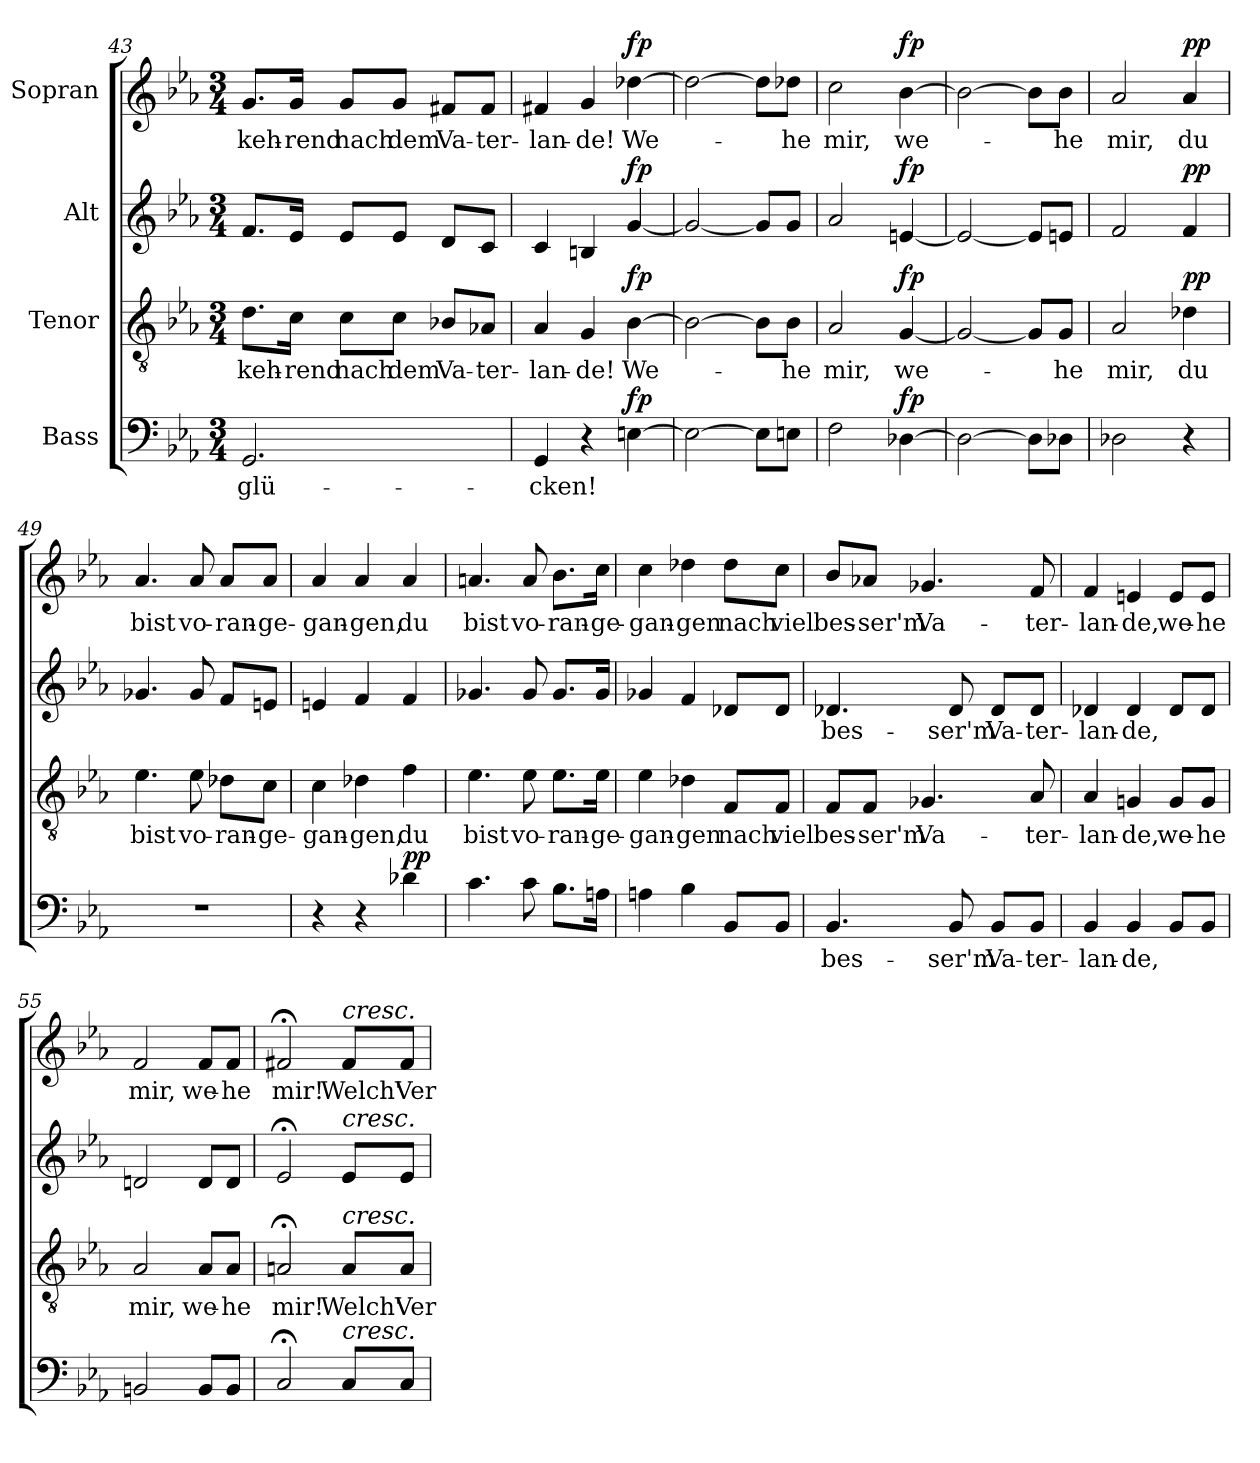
**kern	**text	**dynam	**kern	**text	**dynam	**kern	**text	**dynam	**kern	**text	**dynam
*part4	*part4	*part4	*part3	*part3	*part3	*part2	*part2	*part2	*part1	*part1	*part1
*staff4	*staff4	*staff4	*staff3	*staff3	*staff3	*staff2	*staff2	*staff2	*staff1	*staff1	*staff1
*I"Bass	*	*	*I"Tenor	*	*	*I"Alt	*	*	*I"Sopran	*	*
*clefF4	*	*	*clefGv2	*	*	*clefG2	*	*	*clefG2	*	*
*k[b-e-a-]	*	*	*k[b-e-a-]	*	*	*k[b-e-a-]	*	*	*k[b-e-a-]	*	*
*M3/4	*	*	*M3/4	*	*	*M3/4	*	*	*M3/4	*	*
=43	=43	=43	=43	=43	=43	=43	=43	=43	=43	=43	=43
2.GG/	-glü-	.	8.d\L	-keh-	.	8.f/L	.	.	8.g/L	-keh-	.
.	.	.	16c\Jk	-rend	.	16e-/Jk	.	.	16g/Jk	-rend	.
.	.	.	8c\L	nach	.	8e-/L	.	.	8g/L	nach	.
.	.	.	8c\J	dem	.	8e-/J	.	.	8g/J	dem	.
.	.	.	8B-X/L	Va-	.	8d/L	.	.	8f#X/L	Va-	.
.	.	.	8A-X/J	-ter-	.	8c/J	.	.	8f#/J	-ter-	.
!!LO:PB:g=z
=44	=44	=44	=44	=44	=44	=44	=44	=44	=44	=44	=44
4GG/	-cken!	.	4A-/	-lan-	.	4c/	.	.	4f#X/	-lan-	.
4r	.	.	4G/	-de!	.	4Bn/	.	.	4g/	-de!	.
!	!	!LO:DY:a	!	!	!LO:DY:a	!	!	!LO:DY:a	!	!	!LO:DY:a
[4En\	.	fp	[4B-\	We-	fp	[4g/	.	fp	[4dd-X\	We-	fp
=45	=45	=45	=45	=45	=45	=45	=45	=45	=45	=45	=45
2E\_	.	.	2B-\_	.	.	2g/_	.	.	2dd-\_	.	.
8E\L]	.	.	8B-\L]	.	.	8g/L]	.	.	8dd-\L]	.	.
8En\J	.	.	8B-\J	-he	.	8g/J	.	.	8dd-X\J	-he	.
=46	=46	=46	=46	=46	=46	=46	=46	=46	=46	=46	=46
2F\	.	.	2A-/	mir,	.	2a-/	.	.	2cc\	mir,	.
!	!	!LO:DY:a	!	!	!LO:DY:a	!	!	!LO:DY:a	!	!	!LO:DY:a
[4D-X\	.	fp	[4G/	we-	fp	[4en/	.	fp	[4b-\	we-	fp
=47	=47	=47	=47	=47	=47	=47	=47	=47	=47	=47	=47
2D-\_	.	.	2G/_	.	.	2e/_	.	.	2b-\_	.	.
8D-\L]	.	.	8G/L]	.	.	8e/L]	.	.	8b-\L]	.	.
8D-X\J	.	.	8G/J	-he	.	8en/J	.	.	8b-\J	-he	.
=48	=48	=48	=48	=48	=48	=48	=48	=48	=48	=48	=48
2D-X\	.	.	2A-/	mir,	.	2f/	.	.	2a-/	mir,	.
!	!	!	!	!	!LO:DY:a	!	!	!LO:DY:a	!	!	!LO:DY:a
4r	.	.	4d-X\	du	pp	4f/	.	pp	4a-/	du	pp
=49	=49	=49	=49	=49	=49	=49	=49	=49	=49	=49	=49
2.r	.	.	4.e-\	bist	.	4.g-X/	.	.	4.a-/	bist	.
.	.	.	8e-\	vo-	.	8g-/	.	.	8a-/	vo-	.
.	.	.	8d-X\L	-ran-	.	8f/L	.	.	8a-/L	-ran-	.
.	.	.	8c\J	-ge-	.	8en/J	.	.	8a-/J	-ge-	.
=50	=50	=50	=50	=50	=50	=50	=50	=50	=50	=50	=50
4r	.	.	4c\	-gan-	.	4en/	.	.	4a-/	-gan-	.
4r	.	.	4d-X\	-gen,	.	4f/	.	.	4a-/	-gen,	.
!	!	!LO:DY:a	!	!	!	!	!	!	!	!	!
4d-X\	.	pp	4f\	du	.	4f/	.	.	4a-/	du	.
!!LO:LB:g=z
=51	=51	=51	=51	=51	=51	=51	=51	=51	=51	=51	=51
4.c\	.	.	4.e-\	bist	.	4.g-X/	.	.	4.an/	bist	.
8c\	.	.	8e-\	vo-	.	8g-/	.	.	8a/	vo-	.
8.B-\L	.	.	8.e-\L	-ran-	.	8.g-/L	.	.	8.b-\L	-ran-	.
16An\Jk	.	.	16e-\Jk	-ge-	.	16g-/Jk	.	.	16cc\Jk	-ge-	.
=52	=52	=52	=52	=52	=52	=52	=52	=52	=52	=52	=52
4An\	.	.	4e-\	-gan-	.	4g-X/	.	.	4cc\	-gan-	.
4B-\	.	.	4d-X\	-gen	.	4f/	.	.	4dd-X\	-gen	.
8BB-/L	.	.	8F/L	nach	.	8d-X/L	.	.	8dd-\L	nach	.
8BB-/J	.	.	8F/J	viel	.	8d-/J	.	.	8cc\J	viel	.
=53	=53	=53	=53	=53	=53	=53	=53	=53	=53	=53	=53
4.BB-/	bes-	.	8F/L	bes-	.	4.d-X/	bes-	.	8b-/L	bes-	.
.	.	.	8F/J	-ser'm	.	.	.	.	8a-X/J	-ser'm	.
.	.	.	4.G-X/	Va-	.	.	.	.	4.g-X/	Va-	.
8BB-/	-ser'm	.	.	.	.	8d-/	-ser'm	.	.	.	.
8BB-/L	Va-	.	.	.	.	8d-/L	Va-	.	.	.	.
8BB-/J	-ter-	.	8A-/	-ter-	.	8d-/J	-ter-	.	8f/	-ter-	.
=54	=54	=54	=54	=54	=54	=54	=54	=54	=54	=54	=54
4BB-/	-lan-	.	4A-/	-lan-	.	4d-X/	-lan-	.	4f/	-lan-	.
4BB-/	-de,	.	4Gn/	-de,	.	4d-/	-de,	.	4en/	-de,	.
8BB-/L	.	.	8G/L	we-	.	8d-/L	.	.	8e/L	we-	.
8BB-/J	.	.	8G/J	-he	.	8d-/J	.	.	8e/J	-he	.
=55	=55	=55	=55	=55	=55	=55	=55	=55	=55	=55	=55
2BBn/	.	.	2A-/	mir,	.	2dn/	.	.	2f/	mir,	.
8BB/L	.	.	8A-/L	we-	.	8d/L	.	.	8f/L	we-	.
8BB/J	.	.	8A-/J	-he	.	8d/J	.	.	8f/J	-he	.
!!LO:LB:g=z
=56	=56	=56	=56	=56	=56	=56	=56	=56	=56	=56	=56
2C;</	.	.	2An;</	mir!	.	2e-;</	.	.	2f#X;</	mir!	.
!	!	!	!	!	!	!	!	!	!LO:TX:a:i:t=cresc.	!	!
!	!	!	!	!	!	!LO:TX:a:i:t=cresc.	!	!	!	!	!
!	!	!	!LO:TX:a:i:t=cresc.	!	!	!	!	!	!	!	!
!LO:TX:a:i:t=cresc.	!	!	!	!	!	!	!	!	!	!	!
8C/L	.	.	8A/L	Welch'	.	8e-/L	.	.	8f#/L	Welch'	.
8C/J	.	.	8A/J	Ver-	.	8e-/J	.	.	8f#/J	Ver-	.
=	=	=	=	=	=	=	=	=	=	=	=
*-	*-	*-	*-	*-	*-	*-	*-	*-	*-	*-	*-
